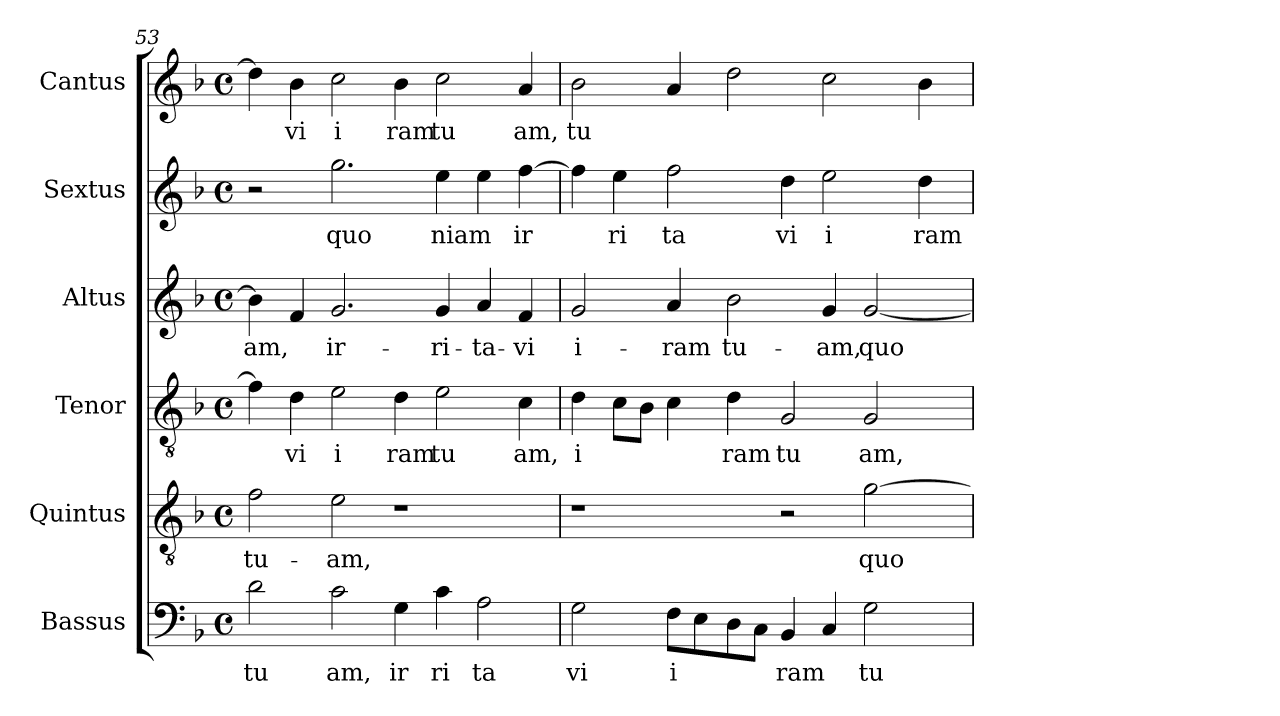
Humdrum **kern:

**kern	**text	**kern	**text	**kern	**text	**kern	**text	**kern	**text	**kern	**text
*part6	*part6	*part5	*part5	*part4	*part4	*part3	*part3	*part2	*part2	*part1	*part1
*staff6	*staff6	*staff5	*staff5	*staff4	*staff4	*staff3	*staff3	*staff2	*staff2	*staff1	*staff1
*I"Bassus	*	*I"Quintus	*	*I"Tenor	*	*I"Altus	*	*I"Sextus	*	*I"Cantus	*
*clefF4	*	*clefGv2	*	*clefGv2	*	*clefG2	*	*clefG2	*	*clefG2	*
*k[b-]	*	*k[b-]	*	*k[b-]	*	*k[b-]	*	*k[b-]	*	*k[b-]	*
*F:	*	*F:	*	*F:	*	*F:	*	*F:	*	*F:	*
*M4/4	*	*M4/4	*	*M4/4	*	*M4/4	*	*M4/4	*	*M4/4	*
*met(c)	*	*met(c)	*	*met(c)	*	*met(c)	*	*met(c)	*	*met(c)	*
=53	=53	=53	=53	=53	=53	=53	=53	=53	=53	=53	=53
!	!LO:LY:b:cj	!	!LO:LY:b:cj	!	!	!	!LO:LY:b	!	!	!	!
2d\	tu	2f\	tu-	4f\]	.	4b-\]	-am,	2r	.	4dd\]	.
!	!	!	!	!	!LO:LY:b:cj	!	!	!	!	!	!LO:LY:b:cj
.	.	.	.	4d\	vi	4f/	.	.	.	4b-\	vi
!	!LO:LY:b:cj	!	!LO:LY:b:cj	!	!LO:LY:b:cj	!	!LO:LY:b:cj	!	!LO:LY:b:cj	!	!LO:LY:b:cj
2c\	am,	2e\	-am,	2e\	i	2.g/	ir-	2.gg\	quo	2cc\	i
!	!LO:LY:b:cj	!	!	!	!LO:LY:b:cj	!	!	!	!	!	!LO:LY:b:cj
4G\	ir	1r	.	4d\	ram	.	.	.	.	4b-\	ram
!	!LO:LY:b:cj	!	!	!	!LO:LY:b:cj	!	!LO:LY:b:cj	!	!LO:LY:b	!	!LO:LY:b:cj
4c\	ri	.	.	2e\	tu	4g/	-ri-	4ee\	niam	2cc\	tu
!	!LO:LY:b:cj	!	!	!	!	!	!LO:LY:b:cj	!	!	!	!
2A\	ta	.	.	.	.	4a/	-ta-	4ee\	.	.	.
!	!	!	!	!	!LO:LY:b:cj	!	!LO:LY:b:cj	!	!LO:LY:b:cj	!	!LO:LY:b:cj
.	.	.	.	4c\	am,	4f/	-vi	[>4ff\	ir	4a/	am,
!!LO:PB:g=z
=54	=54	=54	=54	=54	=54	=54	=54	=54	=54	=54	=54
!	!LO:LY:b:cj	!	!	!	!LO:LY:b:rj	!	!LO:LY:b:cj	!	!	!	!LO:LY:b:cj
*	*	*	*	*	*	*	*	*	*	*^	*
2G\	vi	1r	.	4d\	i	2g/	i-	4ff\]	.	2b-\	2ryy	tu
!	!	!	!	!	!	!	!	!	!LO:LY:b:cj	!	!	!
.	.	.	.	8c\L	.	.	.	4ee\	ri	.	.	.
.	.	.	.	8B-\J	.	.	.	.	.	.	.	.
!	!LO:LY:b:rj	!	!	!	!	!	!LO:LY:b:cj	!	!LO:LY:b:cj	!	!	!
8F\L	i	.	.	4c\	.	4a/	-ram	2ff\	ta	4a/	8ryy	.
8E\	.	.	.	.	.	.	.	.	.	.	64ryy	.
.	.	.	.	.	.	.	.	.	.	.	1ryy	.
!	!	!	!	!	!LO:LY:b:cj	!	!LO:LY:b:cj	!	!	!	!	!
8D\	.	.	.	4d\	ram	2b-\	tu-	.	.	2dd\	.	.
8C\J	.	.	.	.	.	.	.	.	.	.	.	.
!	!LO:LY:b	!	!	!	!LO:LY:b:cj	!	!	!	!LO:LY:b:cj	!	!	!
4BB-/	ram	2r	.	2G/	tu	.	.	4dd\	vi	.	.	.
!	!	!	!	!	!	!	!LO:LY:b:cj	!	!LO:LY:b:cj	!	!	!
4C/	.	.	.	.	.	4g/	-am,	2ee\	i	2cc\	.	.
!	!LO:LY:b:cj	!	!LO:LY:b	!	!LO:LY:b:cj	!	!LO:LY:b	!	!	!	!	!
2G\	tu	[>2g\	quo	2G/	am,	[<2g/	quo-	.	.	.	.	.
.	.	.	.	.	.	.	.	.	.	.	4ryy	.
!	!	!	!	!	!	!	!	!	!LO:LY:b:cj	!	!	!
.	.	.	.	.	.	.	.	4dd\	ram	4b-\	.	.
.	.	.	.	.	.	.	.	.	.	.	16..ryy	.
*	*	*	*	*	*	*	*	*	*	*v	*v	*
=	=	=	=	=	=	=	=	=	=	=	=
*-	*-	*-	*-	*-	*-	*-	*-	*-	*-	*-	*-
